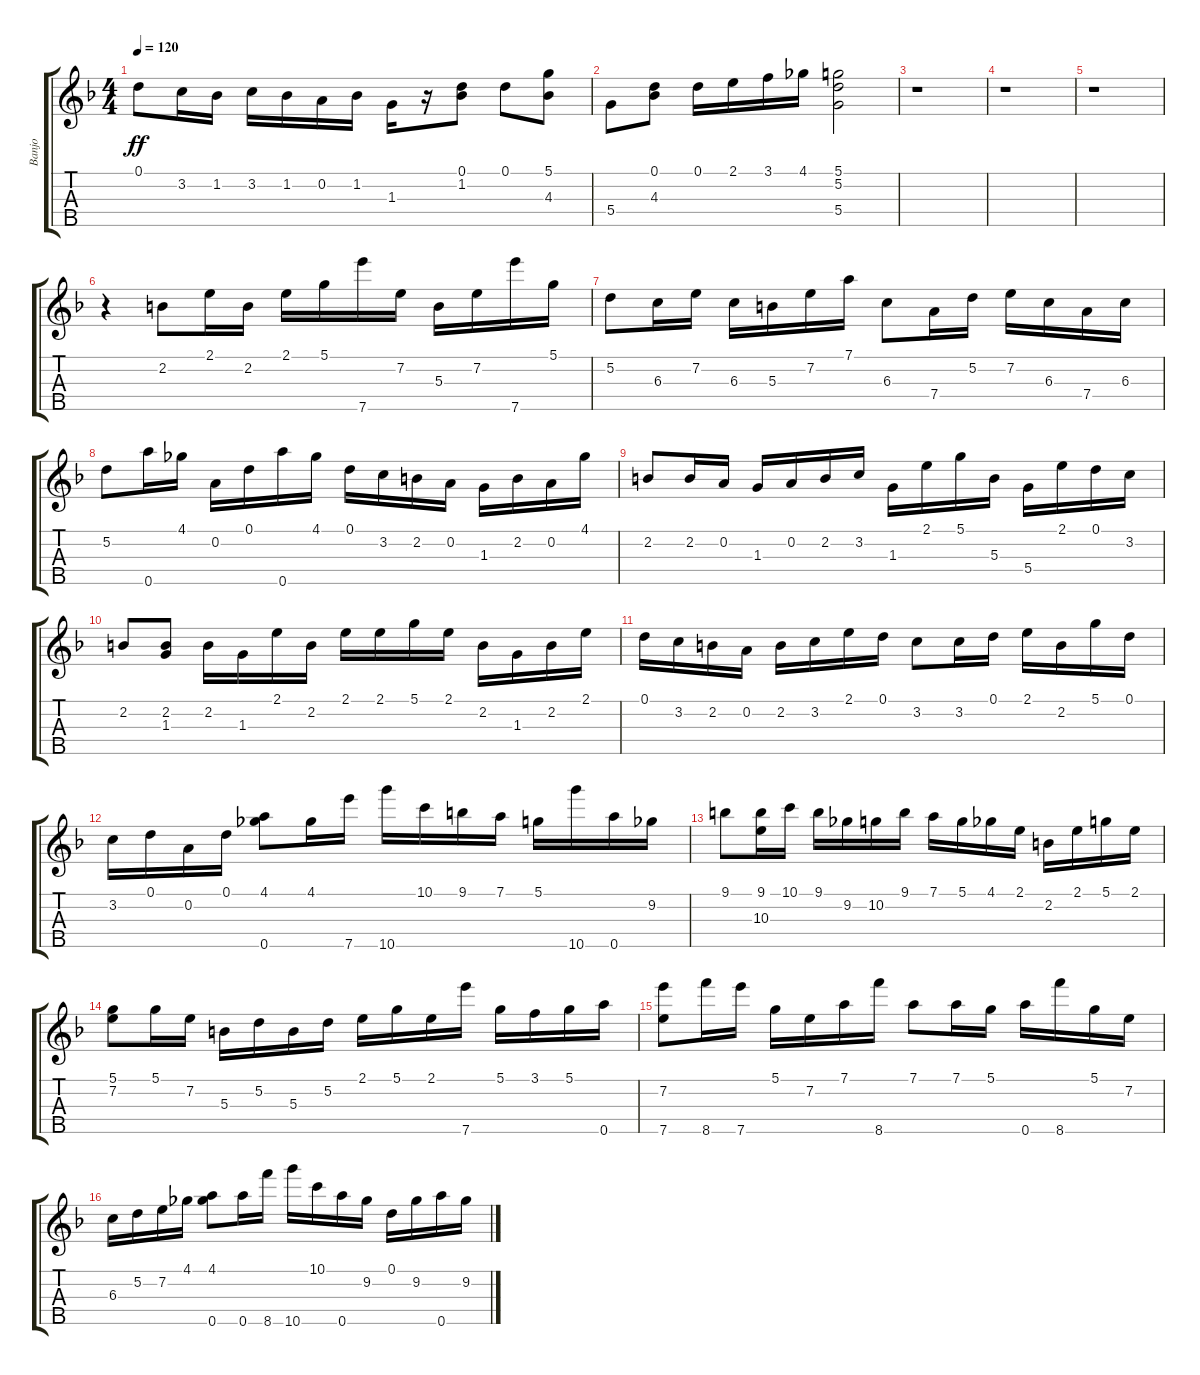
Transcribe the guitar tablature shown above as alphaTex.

\track ("Banjo" "Banjo") {instrument banjo}
\staff {score tabs}
\tuning (D4 A3 Gb3 D3 A4) {hide}
\displaytranspose 12
\ts (4 4)
\tempo 120
\clef g2
\ks dminor
0.1.8{dy ff} 3.2.16 1.2.16 3.2.16 1.2.16 0.2.16 1.2.16 1.3.16 r.16 (0.1 1.2).8 0.1.8 (5.1 4.3).8 |
5.4.8 (0.1 4.3).8 0.1.16 2.1.16 3.1.16 4.1.16 (5.1 5.2 5.4).2 |
r.1 |
r.1 |
r.1 |
r.4 2.2.8 2.1.16 2.2.16 2.1.16 5.1.16 7.5.16 7.2.16 5.3.16 7.2.16 7.5.16 5.1.16 |
5.2.8 6.3.16 7.2.16 6.3.16 5.3.16 7.2.16 7.1.16 6.3.8 7.4.16 5.2.16 7.2.16 6.3.16 7.4.16 6.3.16 |
5.2.8 0.5.16 4.1.16 0.2.16 0.1.16 0.5.16 4.1.16 0.1.16 3.2.16 2.2.16 0.2.16 1.3.16 2.2.16 0.2.16 4.1.16 |
2.2.8 2.2.16 0.2.16 1.3.16 0.2.16 2.2.16 3.2.16 1.3.16 2.1.16 5.1.16 5.3.16 5.4.16 2.1.16 0.1.16 3.2.16 |
2.2.8 (2.2 1.3).8 2.2.16 1.3.16 2.1.16 2.2.16 2.1.16 2.1.16 5.1.16 2.1.16 2.2.16 1.3.16 2.2.16 2.1.16 |
0.1.16 3.2.16 2.2.16 0.2.16 2.2.16 3.2.16 2.1.16 0.1.16 3.2.8 3.2.16 0.1.16 2.1.16 2.2.16 5.1.16 0.1.16 |
3.2.16 0.1.16 0.2.16 0.1.16 (4.1 0.5).8 4.1.16 7.5.16 10.5.16 10.1.16 9.1.16 7.1.16 5.1.16 10.5.16 0.5.16 9.2.16 |
9.1.8 (9.1 10.3).16 10.1.16 9.1.16 9.2.16 10.2.16 9.1.16 7.1.16 5.1.16 4.1.16 2.1.16 2.2.16 2.1.16 5.1.16 2.1.16 |
(5.1 7.2).8 5.1.16 7.2.16 5.3.16 5.2.16 5.3.16 5.2.16 2.1.16 5.1.16 2.1.16 7.5.16 5.1.16 3.1.16 5.1.16 0.5.16 |
(7.2 7.5).8 8.5.16 7.5.16 5.1.16 7.2.16 7.1.16 8.5.16 7.1.8 7.1.16 5.1.16 0.5.16 8.5.16 5.1.16 7.2.16 |
6.3.16 5.2.16 7.2.16 4.1.16 (4.1 0.5).8 0.5.16 8.5.16 10.5.16 10.1.16 0.5.16 9.2.16 0.1.16 9.2.16 0.5.16 9.2.16
